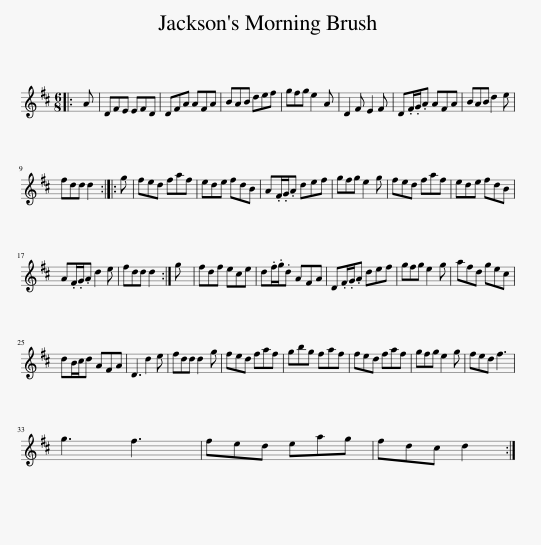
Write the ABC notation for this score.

X:1
L:1/8
M:6/8
I:linebreak $
K:D
V:1 treble
V:1
|: A | DFE EFD | DFA AFA | BAB def | gfg e2 A | %5
 D2 F E2 F | D.F/.G/.A AFA | BAB d2 e |$ fdd d2 :: g | %10
 fed faf | ede fdB | A.F/.G/.A def | gfg e2 g | fed faf | %15
 ede fdB |$ A.F/.G/.A d2 e | fdd d2 :| g | fdf ece | %20
 d.f/.g/.d AFA | D.F/.G/.A def | gfg e2 g | afd gec |$ dB/c/d AFA | %25
 D3 d2 e | fdd d2 g | fed faf | gbg faf | fed faf | %30
 gfg e2 g | fed f3 |$ g3 f3 | fed eag | fdc d2 :| %35
